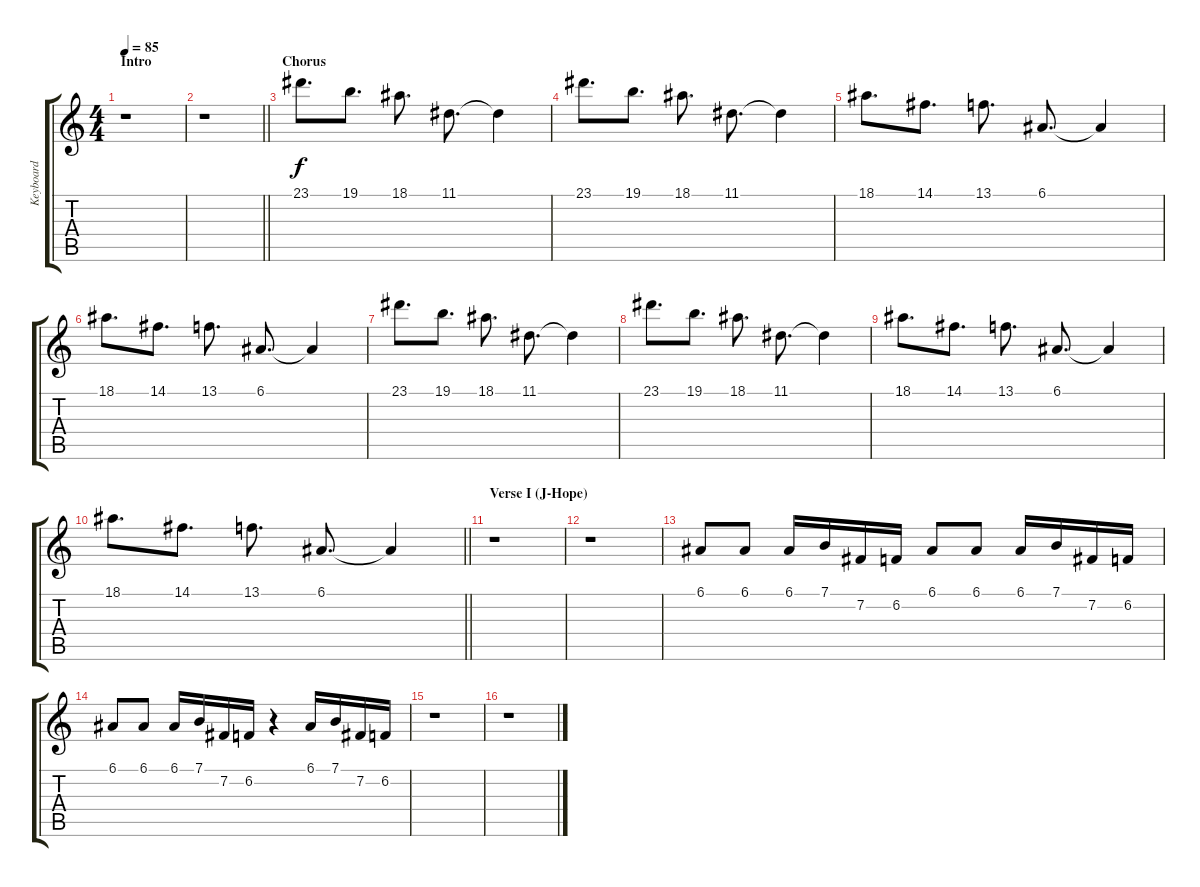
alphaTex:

\track ("Keyboard" "Keyboard") {instrument acousticgrandpiano}
\staff {score tabs}
\tuning (E4 B3 G3 D3 A2 E2) {hide}
\ts (4 4)
\section ("" "Intro")
\tempo 85
\clef g2
\ks c
r.1{dy f instrument acousticgrandpiano} |
\barLineRight lightlight
r.1 |
\section ("" "Chorus")
23.1.8{d} 19.1.8{d} 18.1.8{d} 11.1.8{d} 11.1{t}.4 |
23.1.8{d} 19.1.8{d} 18.1.8{d} 11.1.8{d} 11.1{t}.4 |
18.1.8{d} 14.1.8{d} 13.1.8{d} 6.1.8{d} 6.1{t}.4 |
18.1.8{d} 14.1.8{d} 13.1.8{d} 6.1.8{d} 6.1{t}.4 |
23.1.8{d} 19.1.8{d} 18.1.8{d} 11.1.8{d} 11.1{t}.4 |
23.1.8{d} 19.1.8{d} 18.1.8{d} 11.1.8{d} 11.1{t}.4 |
18.1.8{d} 14.1.8{d} 13.1.8{d} 6.1.8{d} 6.1{t}.4 |
\barLineRight lightlight
18.1.8{d} 14.1.8{d} 13.1.8{d} 6.1.8{d} 6.1{t}.4 |
\section ("" "Verse I (J-Hope)")
r.1 |
r.1 |
6.1.8{instrument vibraphone} 6.1.8 6.1.16 7.1.16 7.2.16 6.2.16 6.1.8 6.1.8 6.1.16 7.1.16 7.2.16 6.2.16 |
6.1.8 6.1.8 6.1.16 7.1.16 7.2.16 6.2.16 r.4 6.1.16 7.1.16 7.2.16 6.2.16 |
r.1 |
r.1
